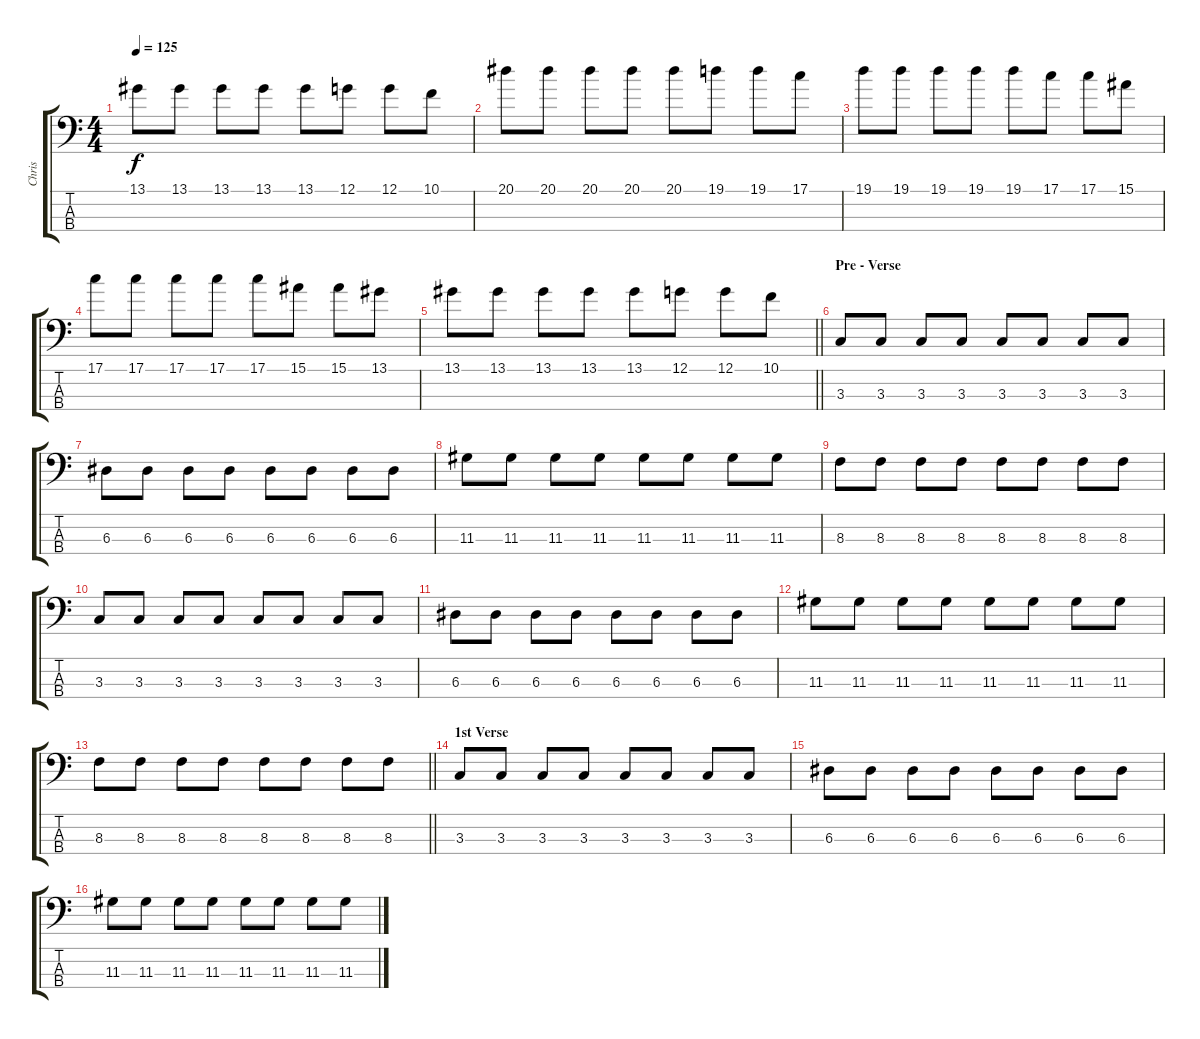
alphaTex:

\track ("Chris" "Chris") {instrument electricbasspick}
\staff {score tabs}
\tuning (G2 D2 A1 E1) {hide}
\ts (4 4)
\tempo 125
\clef f4
\ks c
13.1.8{dy f} 13.1.8 13.1.8 13.1.8 13.1.8 12.1.8 12.1.8 10.1.8 |
20.1.8 20.1.8 20.1.8 20.1.8 20.1.8 19.1.8 19.1.8 17.1.8 |
19.1.8 19.1.8 19.1.8 19.1.8 19.1.8 17.1.8 17.1.8 15.1.8 |
17.1.8 17.1.8 17.1.8 17.1.8 17.1.8 15.1.8 15.1.8 13.1.8 |
\barLineRight lightlight
13.1.8 13.1.8 13.1.8 13.1.8 13.1.8 12.1.8 12.1.8 10.1.8 |
\section ("" "Pre - Verse")
3.3.8{instrument electricbassfinger} 3.3.8 3.3.8 3.3.8 3.3.8 3.3.8 3.3.8 3.3.8 |
6.3.8 6.3.8 6.3.8 6.3.8 6.3.8 6.3.8 6.3.8 6.3.8 |
11.3.8 11.3.8 11.3.8 11.3.8 11.3.8 11.3.8 11.3.8 11.3.8 |
8.3.8 8.3.8 8.3.8 8.3.8 8.3.8 8.3.8 8.3.8 8.3.8 |
3.3.8 3.3.8 3.3.8 3.3.8 3.3.8 3.3.8 3.3.8 3.3.8 |
6.3.8 6.3.8 6.3.8 6.3.8 6.3.8 6.3.8 6.3.8 6.3.8 |
11.3.8 11.3.8 11.3.8 11.3.8 11.3.8 11.3.8 11.3.8 11.3.8 |
\barLineRight lightlight
8.3.8 8.3.8 8.3.8 8.3.8 8.3.8 8.3.8 8.3.8 8.3.8 |
\section ("" "1st Verse")
3.3.8 3.3.8 3.3.8 3.3.8 3.3.8 3.3.8 3.3.8 3.3.8 |
6.3.8 6.3.8 6.3.8 6.3.8 6.3.8 6.3.8 6.3.8 6.3.8 |
11.3.8 11.3.8 11.3.8 11.3.8 11.3.8 11.3.8 11.3.8 11.3.8
